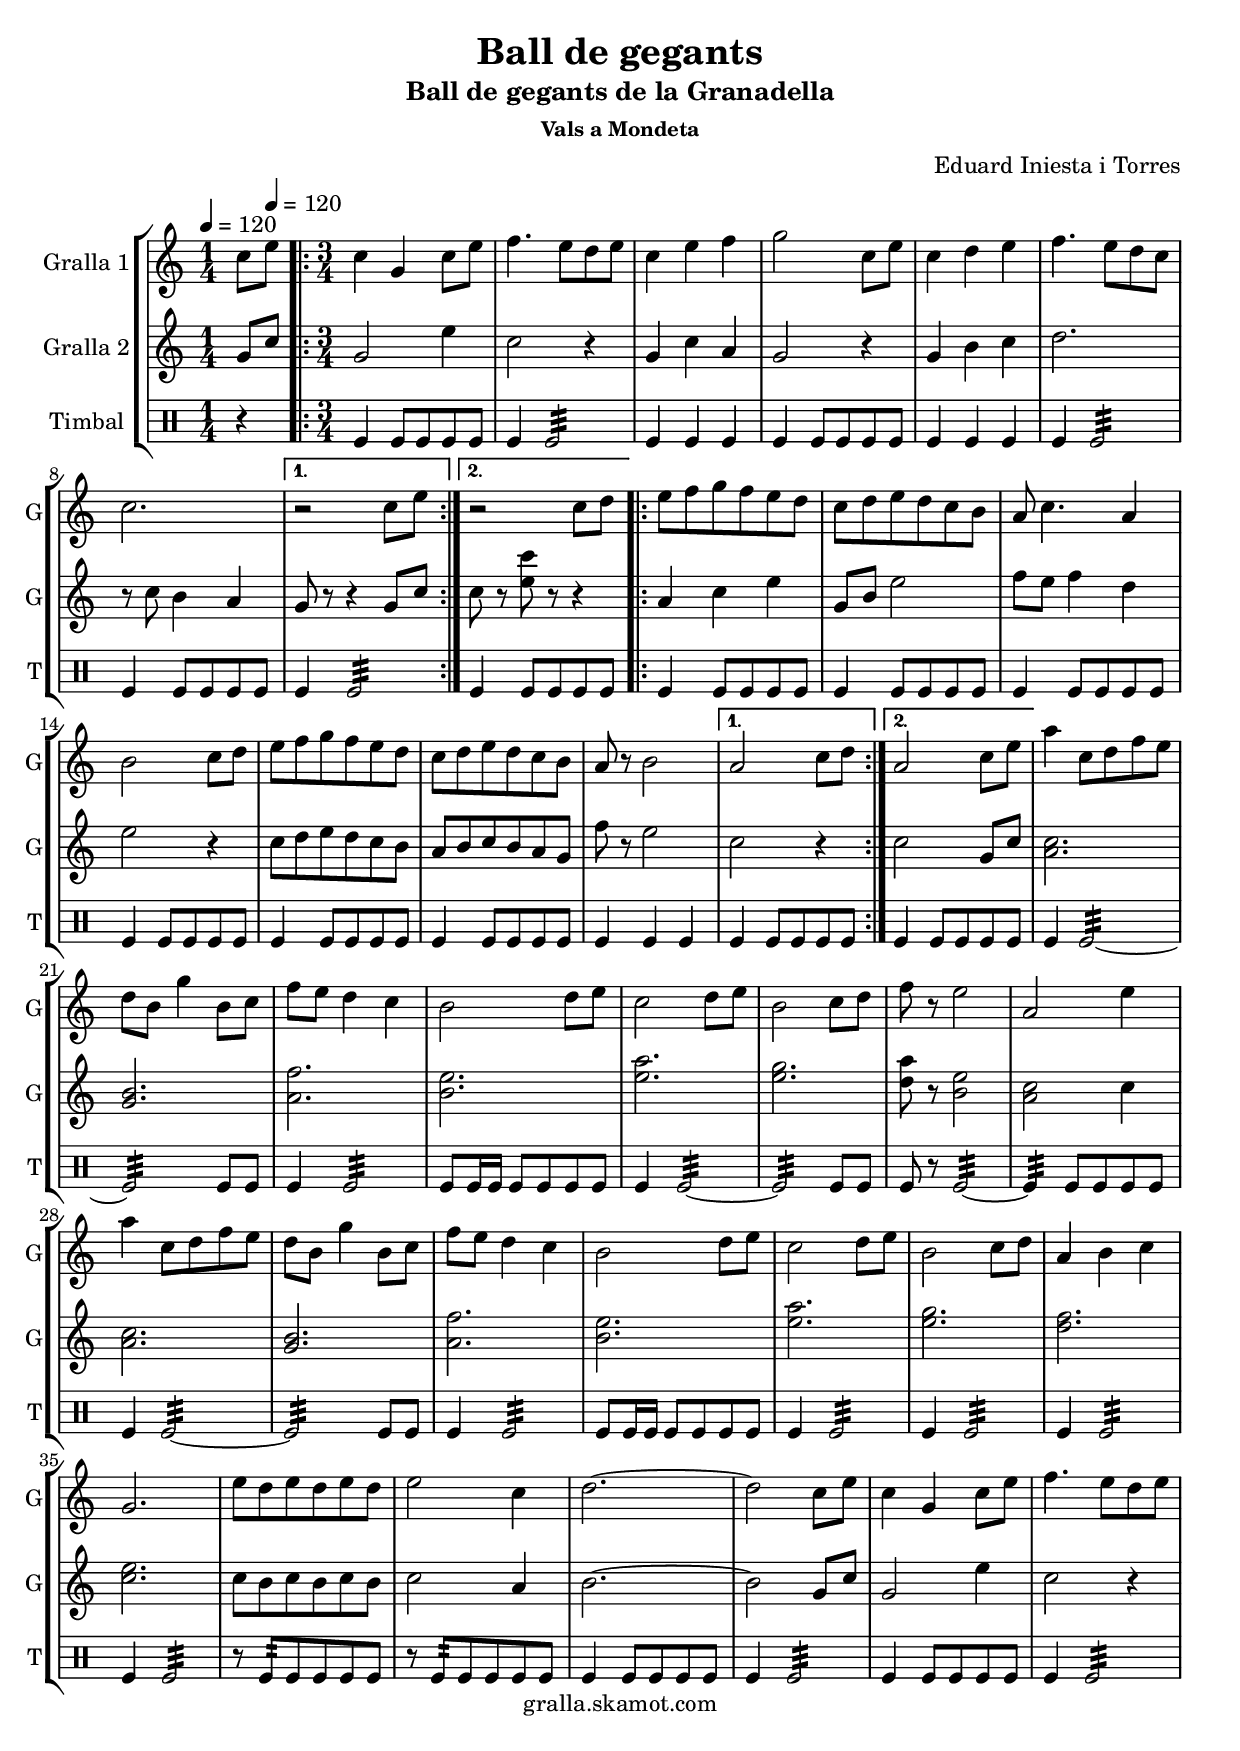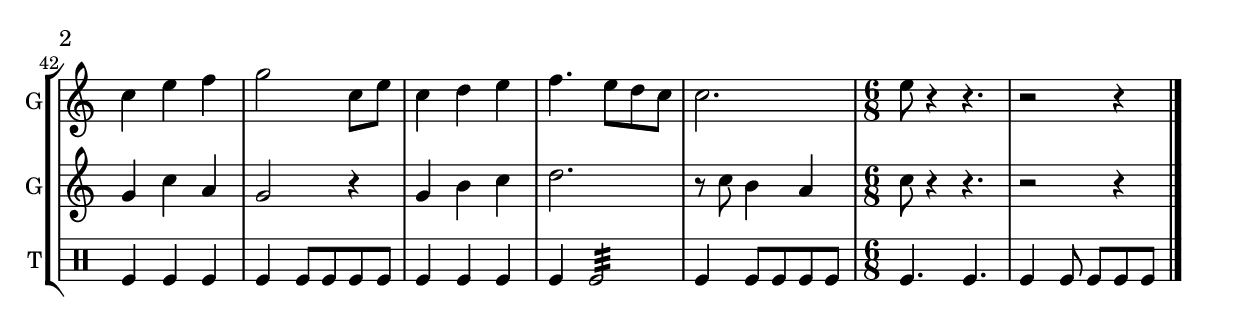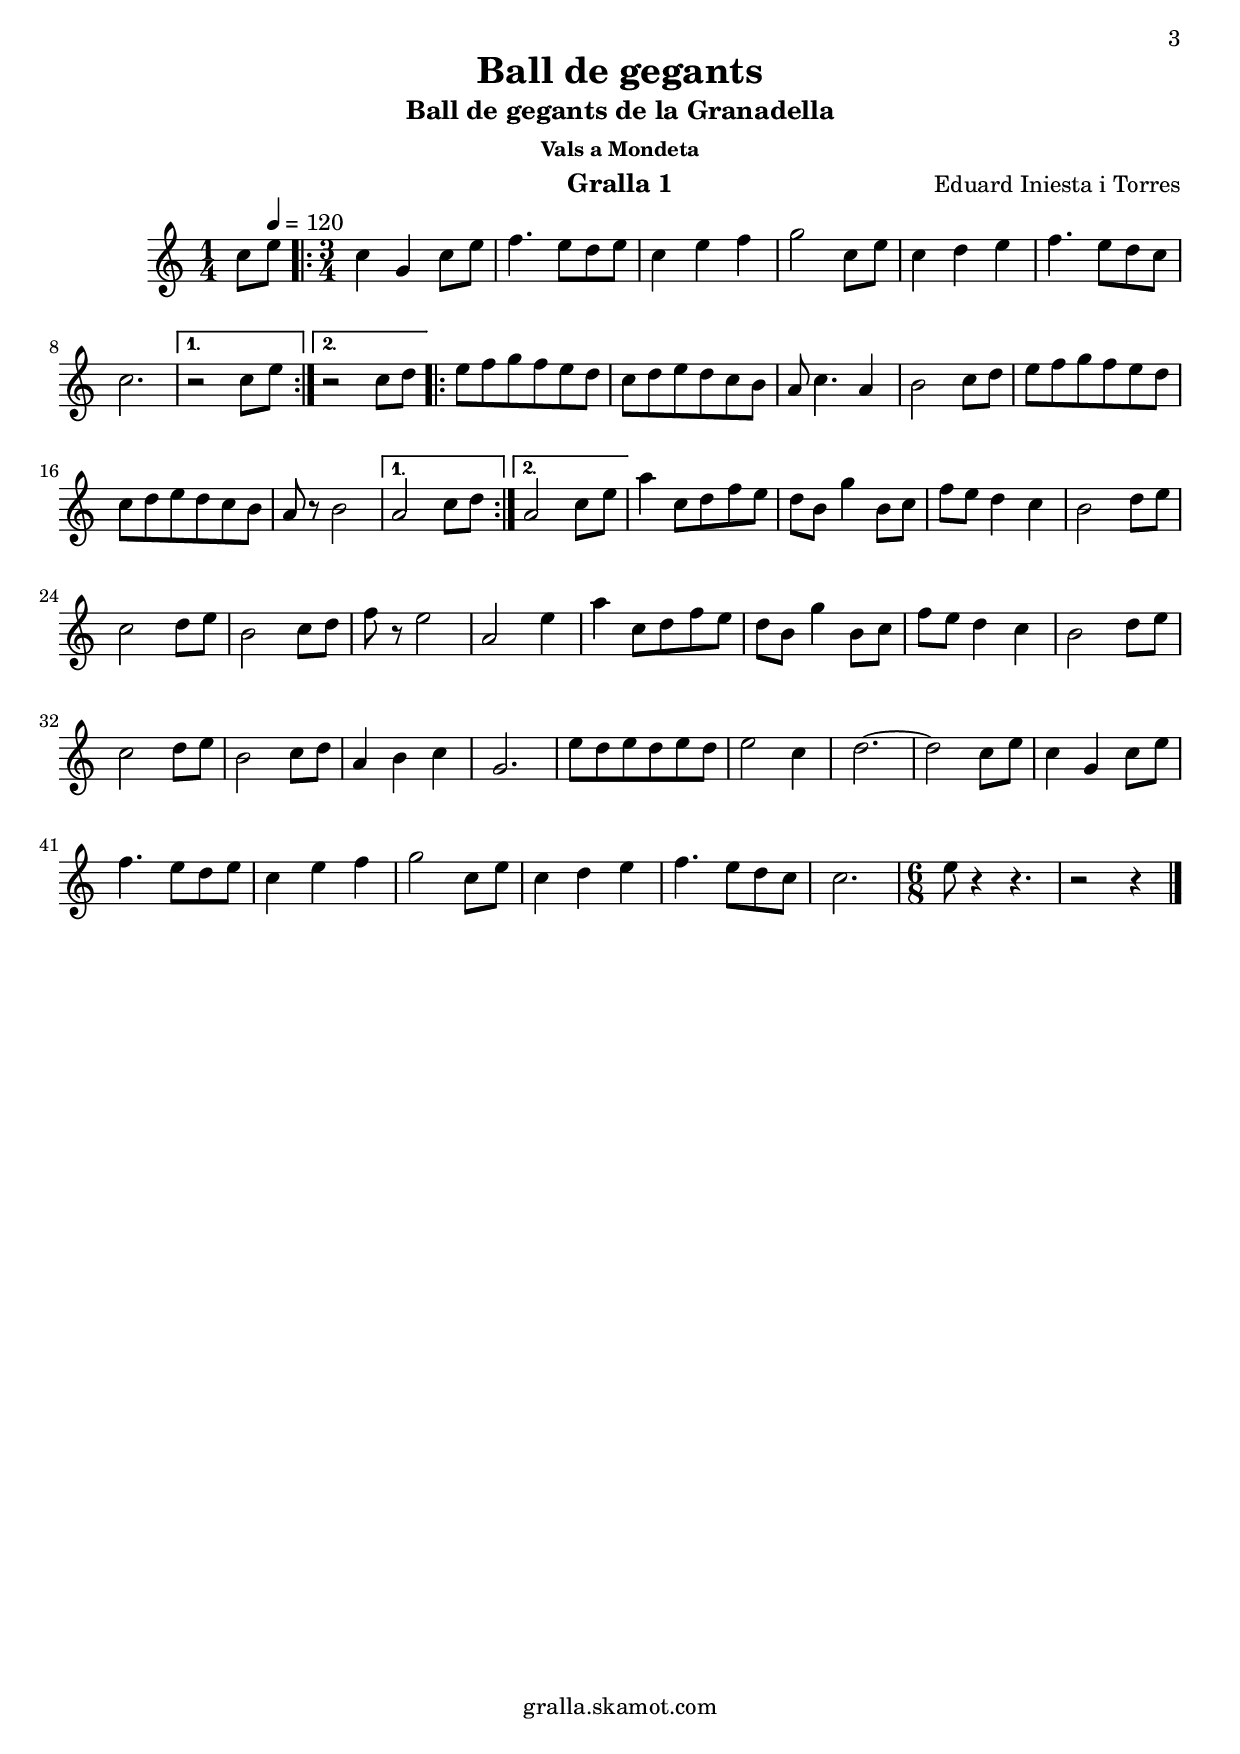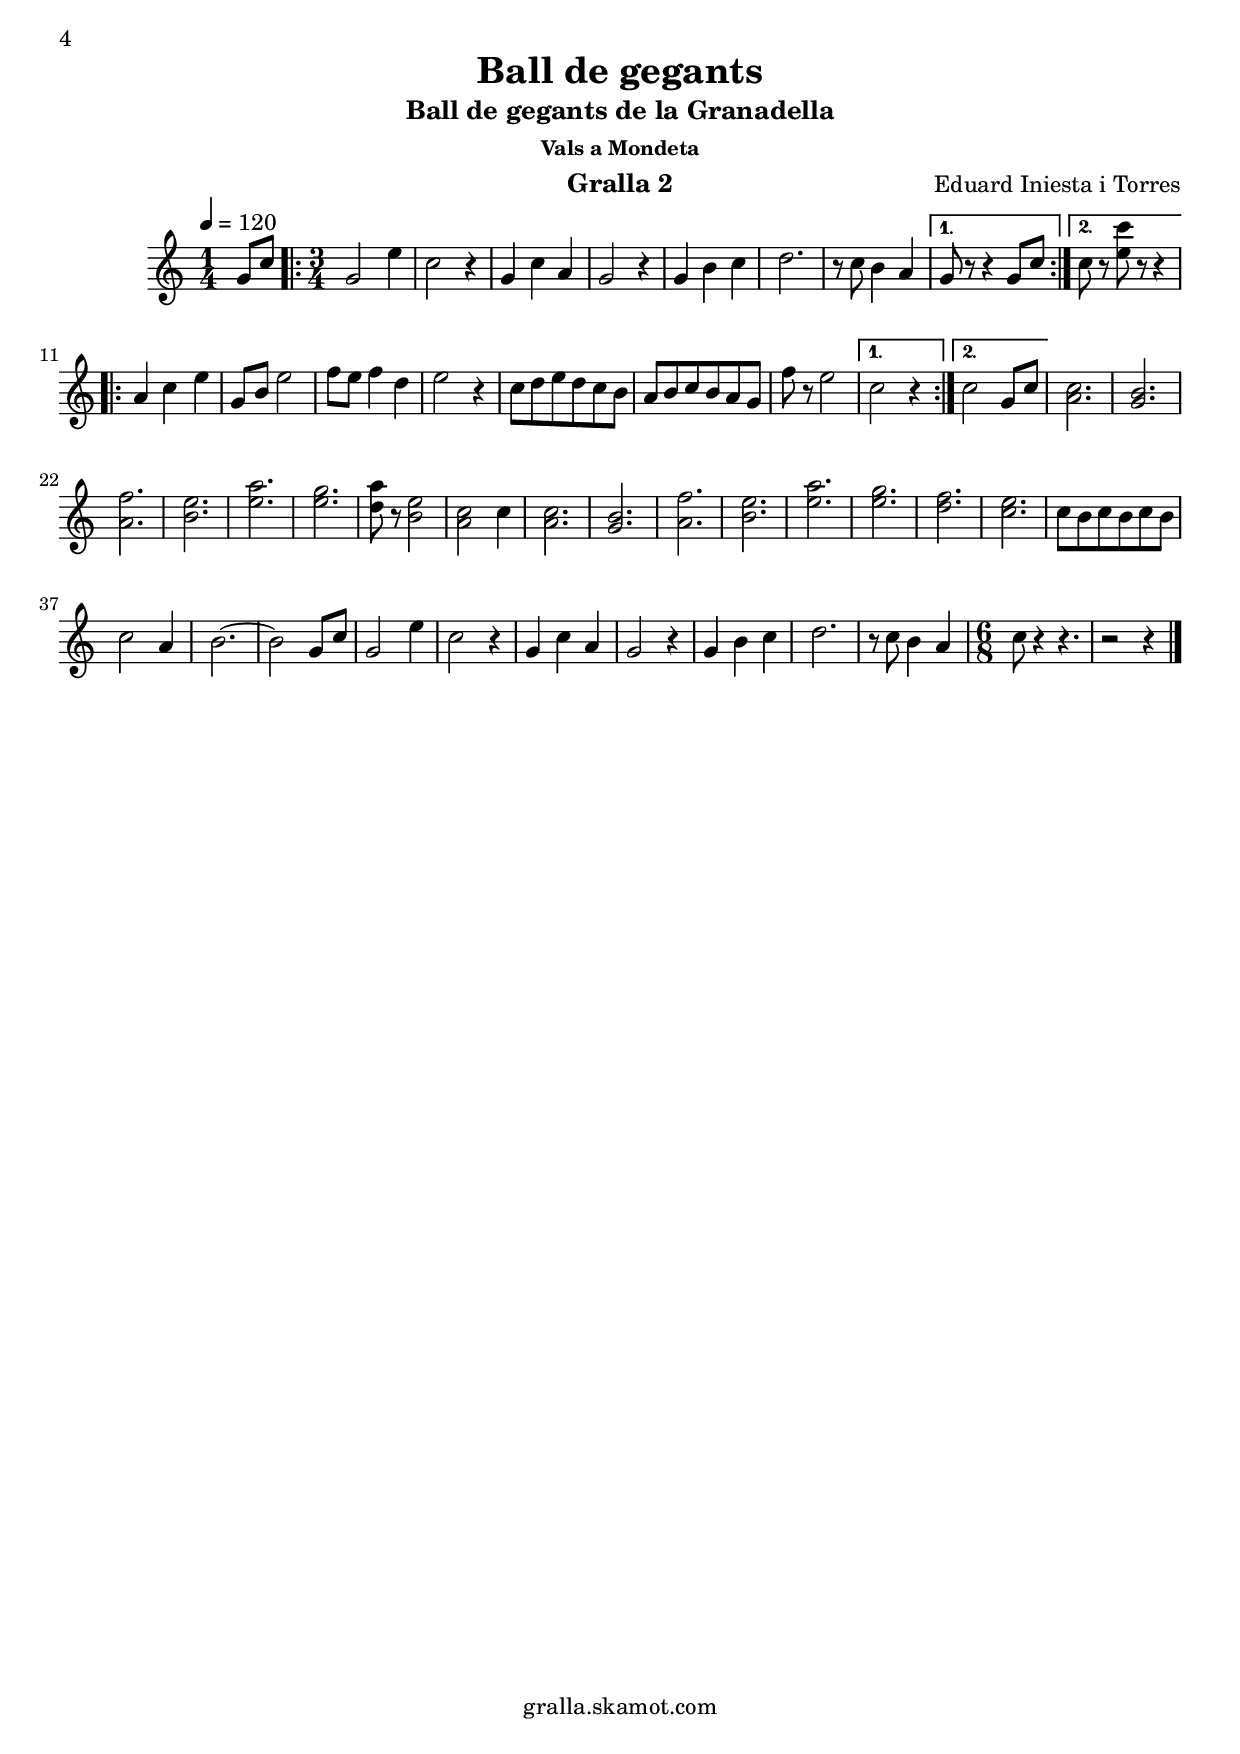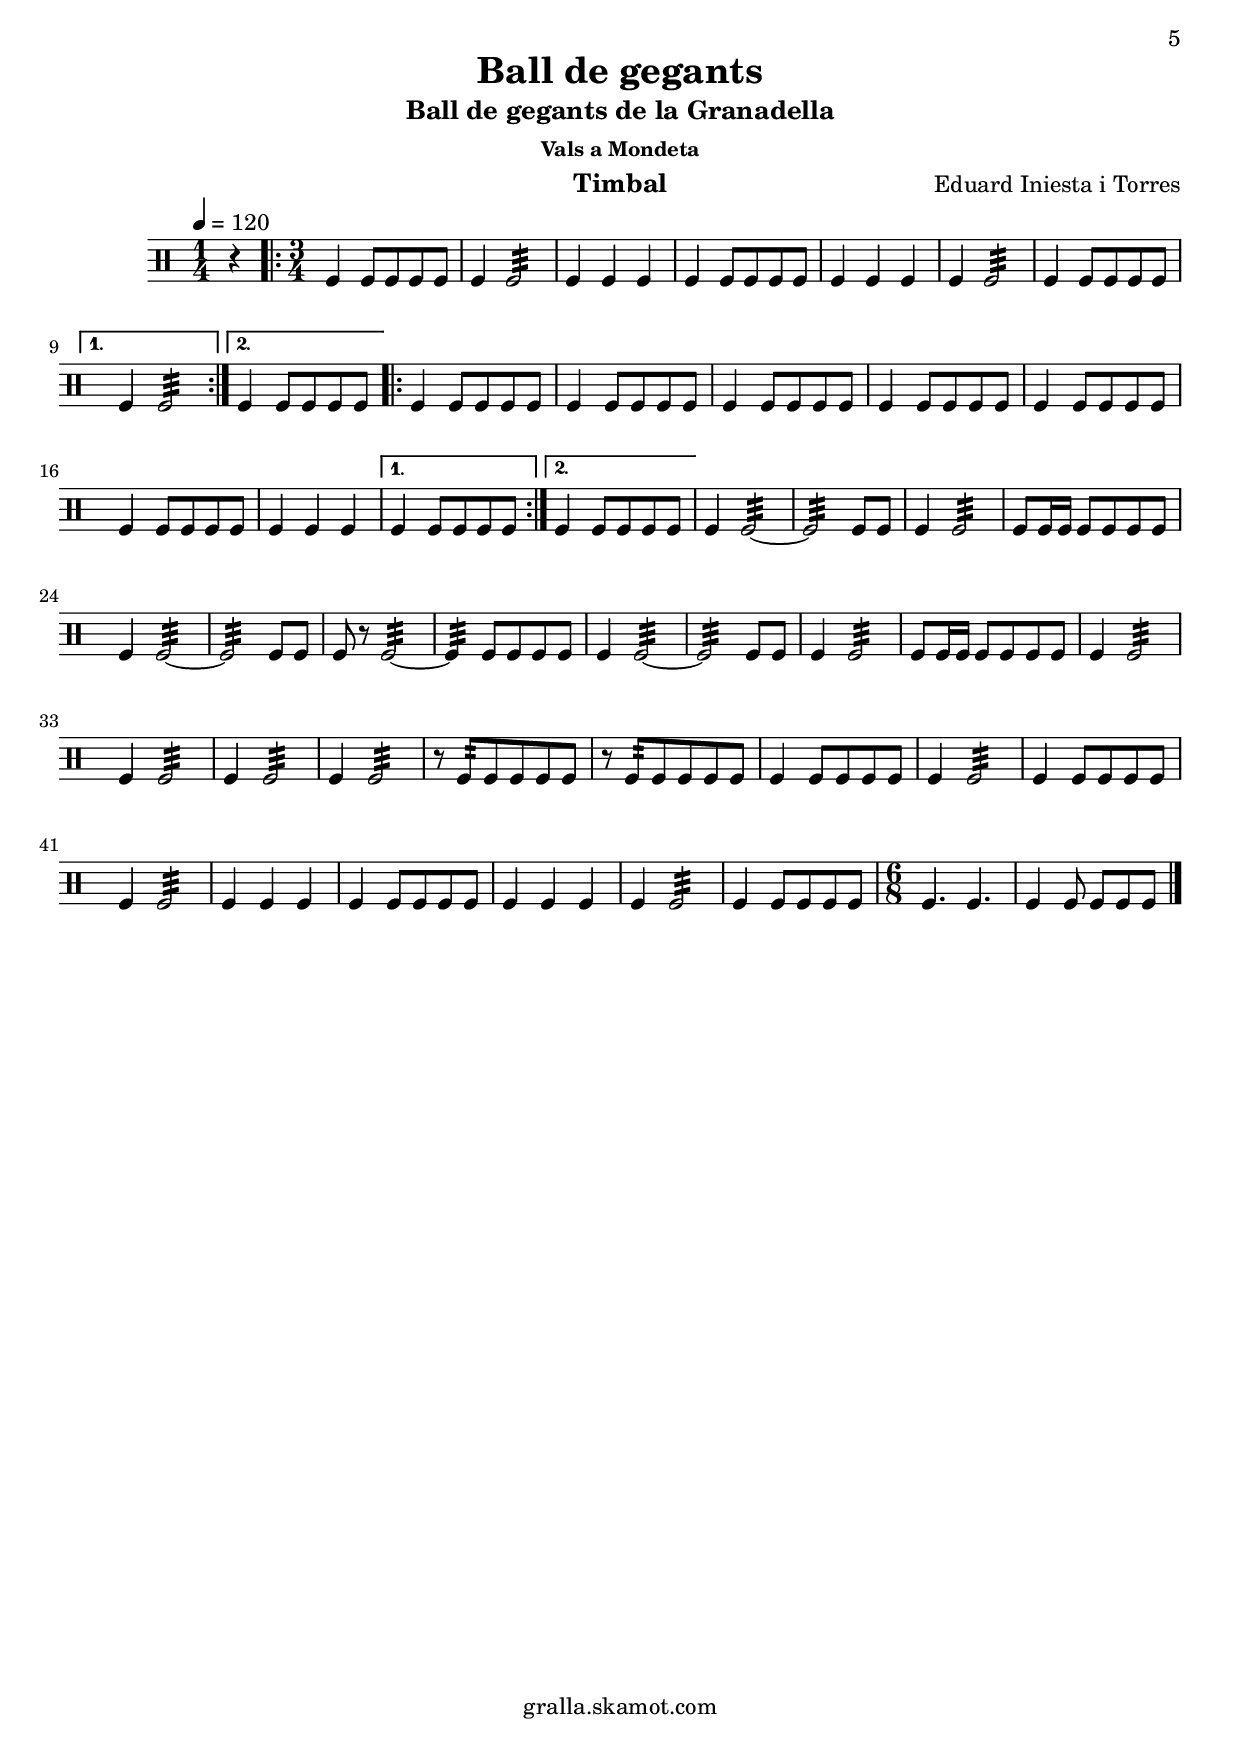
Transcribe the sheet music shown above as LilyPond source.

\version "2.16.2"

\header {
  dedication=""
  title="Ball de gegants"
  subtitle="Ball de gegants de la Granadella"
  subsubtitle="Vals a Mondeta"
  poet=""
  meter=""
  piece=""
  composer="Eduard Iniesta i Torres"
  arranger=""
  opus=""
  instrument=""
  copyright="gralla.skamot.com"
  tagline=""
}

liniaroAa =
\relative c''
{
  \clef treble
  \key c \major
  \time 1/4
  c8 \tempo 4 = 120 e  |
  \time 3/4   \repeat volta 2 { c4 g c8 e  |
  f4. e8 d e  |
  c4 e f  |
  %05
  g2 c,8 e  |
  c4 d e  |
  f4. e8 d c  |
  c2. }
  \alternative { { r2 c8 e }
  %10
  { r2 c8 d } }
  \repeat volta 2 { e8 f g f e d  |
  c8 d e d c b  |
  a8 c4. a4  |
  b2 c8 d  |
  %15
  e8 f g f e d  |
  c8 d e d c b  |
  a8 r b2 }
  \alternative { { a2 c8 d }
  { a2 c8 e } }
  %20
  a4 c,8 d f e  |
  d8 b g'4 b,8 c  |
  f8 e d4 c  |
  b2 d8 e  |
  c2 d8 e  |
  %25
  b2 c8 d  |
  f8 r e2  |
  a,2 e'4  |
  a4 c,8 d f e  |
  d8 b g'4 b,8 c  |
  %30
  f8 e d4 c  |
  b2 d8 e  |
  c2 d8 e  |
  b2 c8 d  |
  a4 b c  |
  %35
  g2.  |
  e'8 d e d e d  |
  e2 c4  |
  d2. ~  |
  d2 c8 e  |
  %40
  c4 g c8 e  |
  f4. e8 d e  |
  c4 e f  |
  g2 c,8 e  |
  c4 d e  |
  %45
  f4. e8 d c  |
  c2.  |
  \time 6/8   e8 r4 r4.  |
  r2 r4  \bar "|."
}

liniaroAb =
\relative g'
{
  \tempo 4 = 120
  \clef treble
  \key c \major
  \time 1/4
  g8 c  |
  \time 3/4   \repeat volta 2 { g2 e'4  |
  c2 r4  |
  g4 c a  |
  %05
  g2 r4  |
  g4 b c  |
  d2.  |
  r8 c b4 a }
  \alternative { { g8 r r4 g8 c }
  %10
  { c8 r <e c'> r r4 } }
  \repeat volta 2 { a,4 c e  |
  g,8 b e2  |
  f8 e f4 d  |
  e2 r4  |
  %15
  c8 d e d c b  |
  a8 b c b a g  |
  f'8 r e2 }
  \alternative { { c2 r4 }
  { c2 g8 c } }
  %20
  <c a>2.  |
  <b g>2.  |
  <a f'>2.  |
  <b e>2.  |
  <e a>2.  |
  %25
  <e g>2.  |
  <d a'>8 r <b e>2  |
  <a c>2 c4  |
  <a c>2.  |
  <g b>2.  |
  %30
  <a f'>2.  |
  <b e>2.  |
  <e a>2.  |
  <e g>2.  |
  <d f>2.  |
  %35
  <c e>2.  |
  c8 b c b c b  |
  c2 a4  |
  b2. ~  |
  b2 g8 c  |
  %40
  g2 e'4  |
  c2 r4  |
  g4 c a  |
  g2 r4  |
  g4 b c  |
  %45
  d2.  |
  r8 c b4 a  |
  \time 6/8   c8 r4 r4.  |
  r2 r4  \bar "|."
}

liniaroAc =
\drummode
{
  \tempo 4 = 120
  \time 1/4
  r4  |
  \time 3/4   \repeat volta 2 { tomfl4 tomfl8 tomfl tomfl tomfl  |
  tomfl4 tomfl2:32  |
  tomfl4 tomfl tomfl  |
  %05
  tomfl4 tomfl8 tomfl tomfl tomfl  |
  tomfl4 tomfl tomfl  |
  tomfl4 tomfl2:32  |
  tomfl4 tomfl8 tomfl tomfl tomfl }
  \alternative { { tomfl4 tomfl2:32 }
  %10
  { tomfl4 tomfl8 tomfl tomfl tomfl } }
  \repeat volta 2 { tomfl4 tomfl8 tomfl tomfl tomfl  |
  tomfl4 tomfl8 tomfl tomfl tomfl  |
  tomfl4 tomfl8 tomfl tomfl tomfl  |
  tomfl4 tomfl8 tomfl tomfl tomfl  |
  %15
  tomfl4 tomfl8 tomfl tomfl tomfl  |
  tomfl4 tomfl8 tomfl tomfl tomfl  |
  tomfl4 tomfl tomfl }
  \alternative { { tomfl4 tomfl8 tomfl tomfl tomfl }
  { tomfl4 tomfl8 tomfl tomfl tomfl } }
  %20
  tomfl4 tomfl2:32 ~  |
  tomfl2:32 tomfl8 tomfl  |
  tomfl4 tomfl2:32  |
  tomfl8 tomfl16 tomfl tomfl8 tomfl tomfl tomfl  |
  tomfl4 tomfl2:32 ~  |
  %25
  tomfl2:32 tomfl8 tomfl  |
  tomfl8 r tomfl2:32 ~  |
  tomfl4:32 tomfl8 tomfl tomfl tomfl  |
  tomfl4 tomfl2:32 ~  |
  tomfl2:32 tomfl8 tomfl  |
  %30
  tomfl4 tomfl2:32  |
  tomfl8 tomfl16 tomfl tomfl8 tomfl tomfl tomfl  |
  tomfl4 tomfl2:32  |
  tomfl4 tomfl2:32  |
  tomfl4 tomfl2:32  |
  %35
  tomfl4 tomfl2:32  |
  r8 tomfl:32 tomfl tomfl tomfl tomfl  |
  r8 tomfl:32 tomfl tomfl tomfl tomfl  |
  tomfl4 tomfl8 tomfl tomfl tomfl  |
  tomfl4 tomfl2:32  |
  %40
  tomfl4 tomfl8 tomfl tomfl tomfl  |
  tomfl4 tomfl2:32  |
  tomfl4 tomfl tomfl  |
  tomfl4 tomfl8 tomfl tomfl tomfl  |
  tomfl4 tomfl tomfl  |
  %45
  tomfl4 tomfl2:32  |
  tomfl4 tomfl8 tomfl tomfl tomfl  |
  \time 6/8   tomfl4. tomfl  |
  tomfl4 tomfl8 tomfl tomfl tomfl  \bar "|."
}

\bookpart {
  \score {
    \new StaffGroup {
      \override Score.RehearsalMark.self-alignment-X = #LEFT
      <<
        \new Staff \with {instrumentName = #"Gralla 1" shortInstrumentName = #"G"} \liniaroAa
        \new Staff \with {instrumentName = #"Gralla 2" shortInstrumentName = #"G"} \liniaroAb
        \new DrumStaff \with {instrumentName = #"Timbal" shortInstrumentName = #"T"} \liniaroAc
      >>
    }
    \layout {}
  }
  \score { \unfoldRepeats
    \new StaffGroup {
      \override Score.RehearsalMark.self-alignment-X = #LEFT
      <<
        \new Staff \with {instrumentName = #"Gralla 1" shortInstrumentName = #"G"} \liniaroAa
        \new Staff \with {instrumentName = #"Gralla 2" shortInstrumentName = #"G"} \liniaroAb
        \new DrumStaff \with {instrumentName = #"Timbal" shortInstrumentName = #"T"} \liniaroAc
      >>
    }
    \midi {
      \set Staff.midiInstrument = "oboe"
      \set DrumStaff.midiInstrument = "drums"
    }
  }
}

\bookpart {
  \header {instrument="Gralla 1"}
  \score {
    \new StaffGroup {
      \override Score.RehearsalMark.self-alignment-X = #LEFT
      <<
        \new Staff \liniaroAa
      >>
    }
    \layout {}
  }
  \score { \unfoldRepeats
    \new StaffGroup {
      \override Score.RehearsalMark.self-alignment-X = #LEFT
      <<
        \new Staff \liniaroAa
      >>
    }
    \midi {
      \set Staff.midiInstrument = "oboe"
      \set DrumStaff.midiInstrument = "drums"
    }
  }
}

\bookpart {
  \header {instrument="Gralla 2"}
  \score {
    \new StaffGroup {
      \override Score.RehearsalMark.self-alignment-X = #LEFT
      <<
        \new Staff \liniaroAb
      >>
    }
    \layout {}
  }
  \score { \unfoldRepeats
    \new StaffGroup {
      \override Score.RehearsalMark.self-alignment-X = #LEFT
      <<
        \new Staff \liniaroAb
      >>
    }
    \midi {
      \set Staff.midiInstrument = "oboe"
      \set DrumStaff.midiInstrument = "drums"
    }
  }
}

\bookpart {
  \header {instrument="Timbal"}
  \score {
    \new StaffGroup {
      \override Score.RehearsalMark.self-alignment-X = #LEFT
      <<
        \new DrumStaff \liniaroAc
      >>
    }
    \layout {}
  }
  \score { \unfoldRepeats
    \new StaffGroup {
      \override Score.RehearsalMark.self-alignment-X = #LEFT
      <<
        \new DrumStaff \liniaroAc
      >>
    }
    \midi {
      \set Staff.midiInstrument = "oboe"
      \set DrumStaff.midiInstrument = "drums"
    }
  }
}

